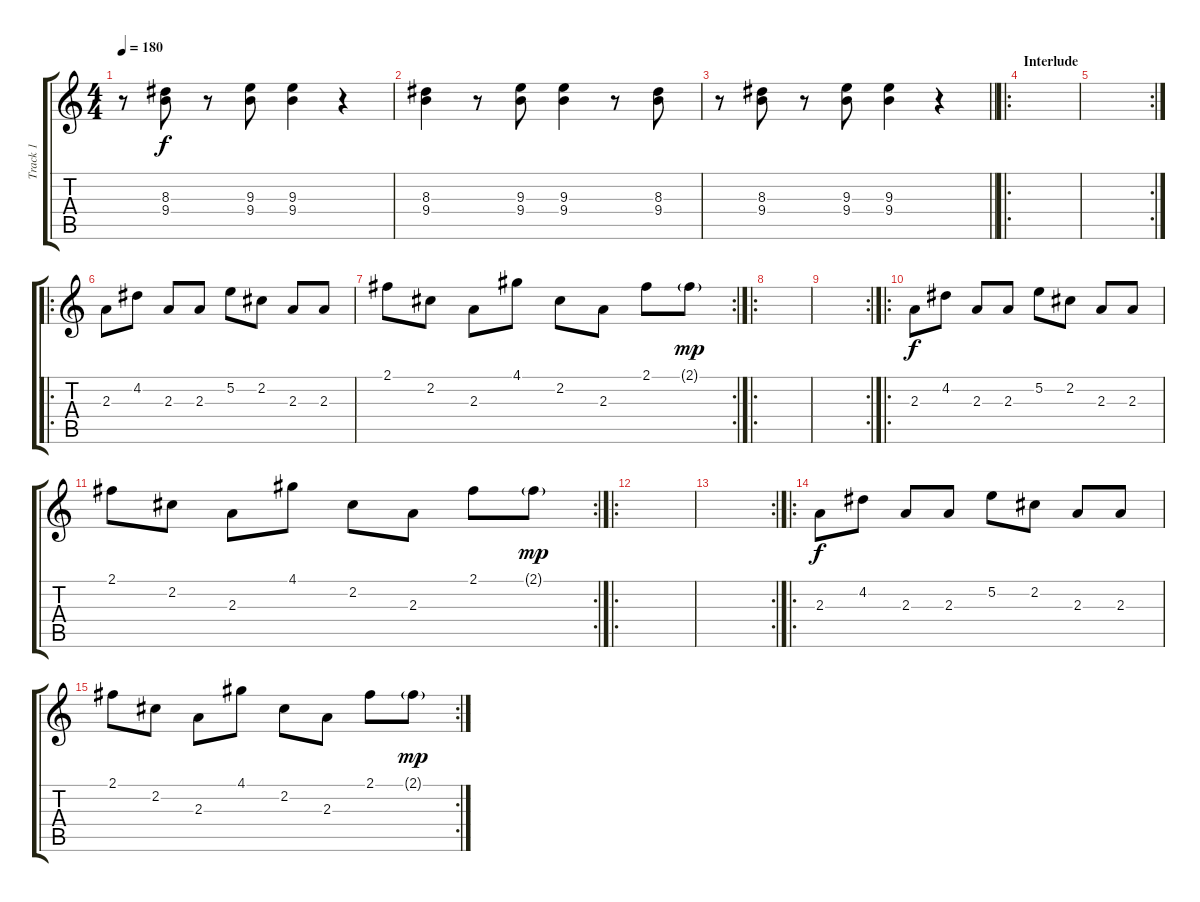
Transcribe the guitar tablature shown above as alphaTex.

\track ("Track 1" "Track 1") {instrument distortionguitar}
\staff {score tabs}
\tuning (E4 B3 G3 D3 A2 E2) {hide}
\ts (4 4)
\tempo 180
\clef g2
\ks c
r.8{dy f} (8.3 9.4).8 r.8 (9.3 9.4).8 (9.3 9.4).4 r.4 |
(8.3 9.4).4 r.8 (9.3 9.4).8 (9.3 9.4).4 r.8 (8.3 9.4).8 |
\barLineRight lightlight
r.8 (8.3 9.4).8 r.8 (9.3 9.4).8 (9.3 9.4).4 r.4 |
\ro
\section ("" "Interlude")
|
\rc 2
|
\ro
2.3.8 4.2.8 2.3.8 2.3.8 5.2.8 2.2.8 2.3.8 2.3.8 |
\rc 2
2.1.8 2.2.8 2.3.8 4.1.8 2.2.8 2.3.8 2.1.8 2.1{g}.8{dy mp} |
\ro
|
\rc 2
|
\ro
2.3.8{dy f} 4.2.8 2.3.8 2.3.8 5.2.8 2.2.8 2.3.8 2.3.8 |
\rc 2
2.1.8 2.2.8 2.3.8 4.1.8 2.2.8 2.3.8 2.1.8 2.1{g}.8{dy mp} |
\ro
|
\rc 2
|
\ro
2.3.8{dy f} 4.2.8 2.3.8 2.3.8 5.2.8 2.2.8 2.3.8 2.3.8 |
\rc 2
2.1.8 2.2.8 2.3.8 4.1.8 2.2.8 2.3.8 2.1.8 2.1{g}.8{dy mp}
